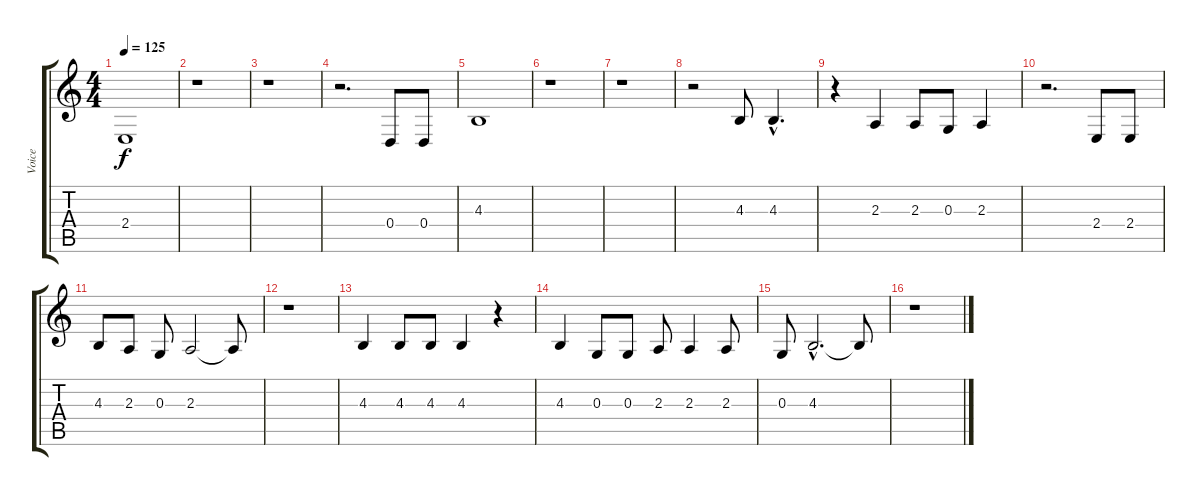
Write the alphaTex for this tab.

\track ("Voice" "Voice") {instrument flute}
\staff {score tabs}
\tuning (E4 B3 G3 D3 A2 E2) {hide}
\ts (4 4)
\tempo 125
\clef g2
\ks c
2.4.1{dy f} |
r.1 |
r.1 |
r.2{d} 0.4.8 0.4.8 |
4.3.1 |
r.1 |
r.1 |
r.2 4.3.8 4.3{hac}.4{d} |
r.4 2.3.4 2.3.8 0.3.8 2.3.4 |
r.2{d} 2.4.8 2.4.8 |
4.3.8 2.3.8 0.3.8 2.3.2 2.3{t}.8 |
r.1 |
4.3.4 4.3.8 4.3.8 4.3.4 r.4 |
4.3.4 0.3.8 0.3.8 2.3.8 2.3.4 2.3.8 |
0.3.8 4.3{hac}.2{d} 4.3{t}.8 |
r.1
